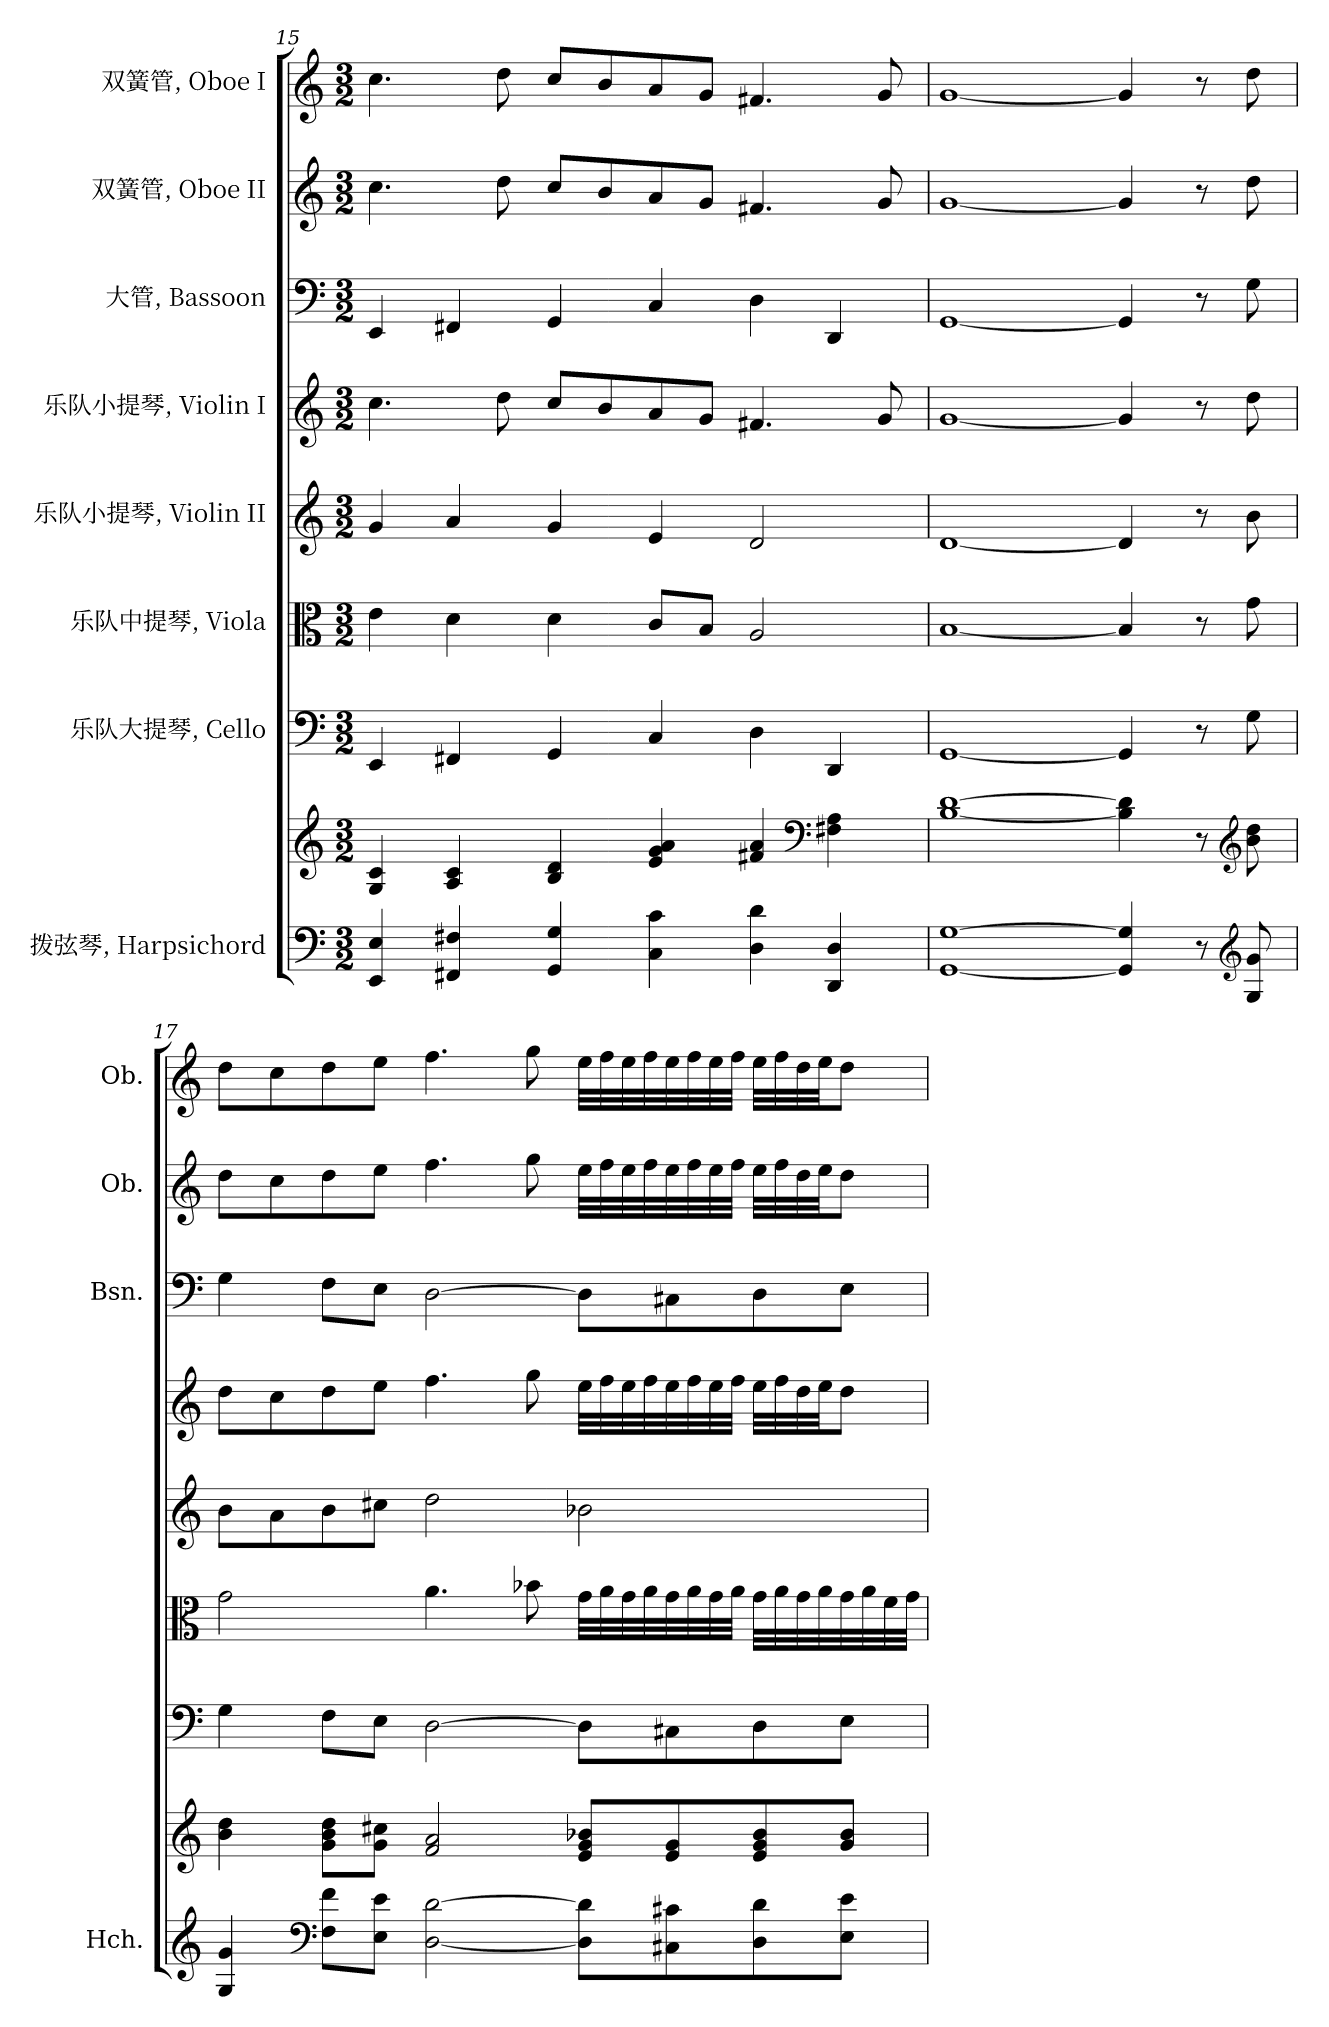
**kern	**kern	**kern	**kern	**kern	**kern	**kern	**kern	**kern
*part8	*part8	*part7	*part6	*part5	*part4	*part3	*part2	*part1
*staff9	*staff8	*staff7	*staff6	*staff5	*staff4	*staff3	*staff2	*staff1
*I"拨弦琴, Harpsichord	*	*I"乐队大提琴, Cello	*I"乐队中提琴, Viola	*I"乐队小提琴, Violin II	*I"乐队小提琴, Violin I	*I"大管, Bassoon	*I"双簧管, Oboe II	*I"双簧管, Oboe I
*I'Hch.	*	*	*	*	*	*I'Bsn.	*I'Ob.	*I'Ob.
*clefF4	*clefG2	*clefF4	*clefC3	*clefG2	*clefG2	*clefF4	*clefG2	*clefG2
*k[]	*k[]	*k[]	*k[]	*k[]	*k[]	*k[]	*k[]	*k[]
*M3/2	*M3/2	*M3/2	*M3/2	*M3/2	*M3/2	*M3/2	*M3/2	*M3/2
=15	=15	=15	=15	=15	=15	=15	=15	=15
4EE/ 4E/	4G/ 4c/	4EE/	4e\	4g/	4.cc\	4EE/	4.cc\	4.cc\
4FF#X/ 4F#X/	4A/ 4c/	4FF#X/	4d\	4a/	.	4FF#X/	.	.
.	.	.	.	.	8dd\	.	8dd\	8dd\
4GG/ 4G/	4B/ 4d/	4GG/	4d\	4g/	8cc/L	4GG/	8cc/L	8cc/L
.	.	.	.	.	8b/	.	8b/	8b/
4C\ 4c\	4e/ 4g/ 4a/	4C/	8c/L	4e/	8a/	4C/	8a/	8a/
.	.	.	8B/J	.	8g/J	.	8g/J	8g/J
4D\ 4d\	4f#X/ 4a/	4D\	2A/	2d/	4.f#X/	4D\	4.f#X/	4.f#X/
*	*clefF4	*	*	*	*	*	*	*
4DD/ 4D/	4F#X\ 4A\	4DD/	.	.	.	4DD/	.	.
.	.	.	.	.	8g/	.	8g/	8g/
!!LO:PB:g=z
=16	=16	=16	=16	=16	=16	=16	=16	=16
[1GG [1G	[1B [1d	[1GG	[1B	[1d	[1g	[1GG	[1g	[1g
4GG/] 4G/]	4B\] 4d\]	4GG/]	4B/]	4d/]	4g/]	4GG/]	4g/]	4g/]
8r	8r	8r	8r	8r	8r	8r	8r	8r
*clefG2	*clefG2	*	*	*	*	*	*	*
8G/ 8g/	8b\ 8dd\	8G\	8g\	8b\	8dd\	8G\	8dd\	8dd\
=17	=17	=17	=17	=17	=17	=17	=17	=17
4G/ 4g/	4b\ 4dd\	4G\	2g\	8b\L	8dd\L	4G\	8dd\L	8dd\L
.	.	.	.	8a\	8cc\	.	8cc\	8cc\
*clefF4	*	*	*	*	*	*	*	*
8F\ 8f\L	8g\ 8b\ 8dd\L	8F\L	.	8b\	8dd\	8F\L	8dd\	8dd\
8E\ 8e\J	8g\ 8cc#X\J	8E\J	.	8cc#X\J	8ee\J	8E\J	8ee\J	8ee\J
[2D\ [2d\	2f/ 2a/	[2D\	4.a\	2dd\	4.ff\	[2D\	4.ff\	4.ff\
.	.	.	8b-X\	.	8gg\	.	8gg\	8gg\
8D\] 8d\]L	8e/ 8g/ 8b-X/L	8D\L]	32g\LLL	2b-X\	32ee\LLL	8D\L]	32ee\LLL	32ee\LLL
.	.	.	32a\	.	32ff\	.	32ff\	32ff\
.	.	.	32g\	.	32ee\	.	32ee\	32ee\
.	.	.	32a\	.	32ff\	.	32ff\	32ff\
8C#X\ 8c#X\	8e/ 8g/	8C#X\	32g\	.	32ee\	8C#X\	32ee\	32ee\
.	.	.	32a\	.	32ff\	.	32ff\	32ff\
.	.	.	32g\	.	32ee\	.	32ee\	32ee\
.	.	.	32a\JJJ	.	32ff\JJJ	.	32ff\JJJ	32ff\JJJ
8D\ 8d\	8e/ 8g/ 8b-/	8D\	32g\LLL	.	32ee\LLL	8D\	32ee\LLL	32ee\LLL
.	.	.	32a\	.	32ff\	.	32ff\	32ff\
.	.	.	32g\	.	32dd\	.	32dd\	32dd\
.	.	.	32a\	.	32ee\JJ	.	32ee\JJ	32ee\JJ
8E\ 8e\J	8g/ 8b-/J	8E\J	32g\	.	8dd\J	8E\J	8dd\J	8dd\J
.	.	.	32a\	.	.	.	.	.
.	.	.	32f\	.	.	.	.	.
.	.	.	32g\JJJ	.	.	.	.	.
=	=	=	=	=	=	=	=	=
*-	*-	*-	*-	*-	*-	*-	*-	*-
